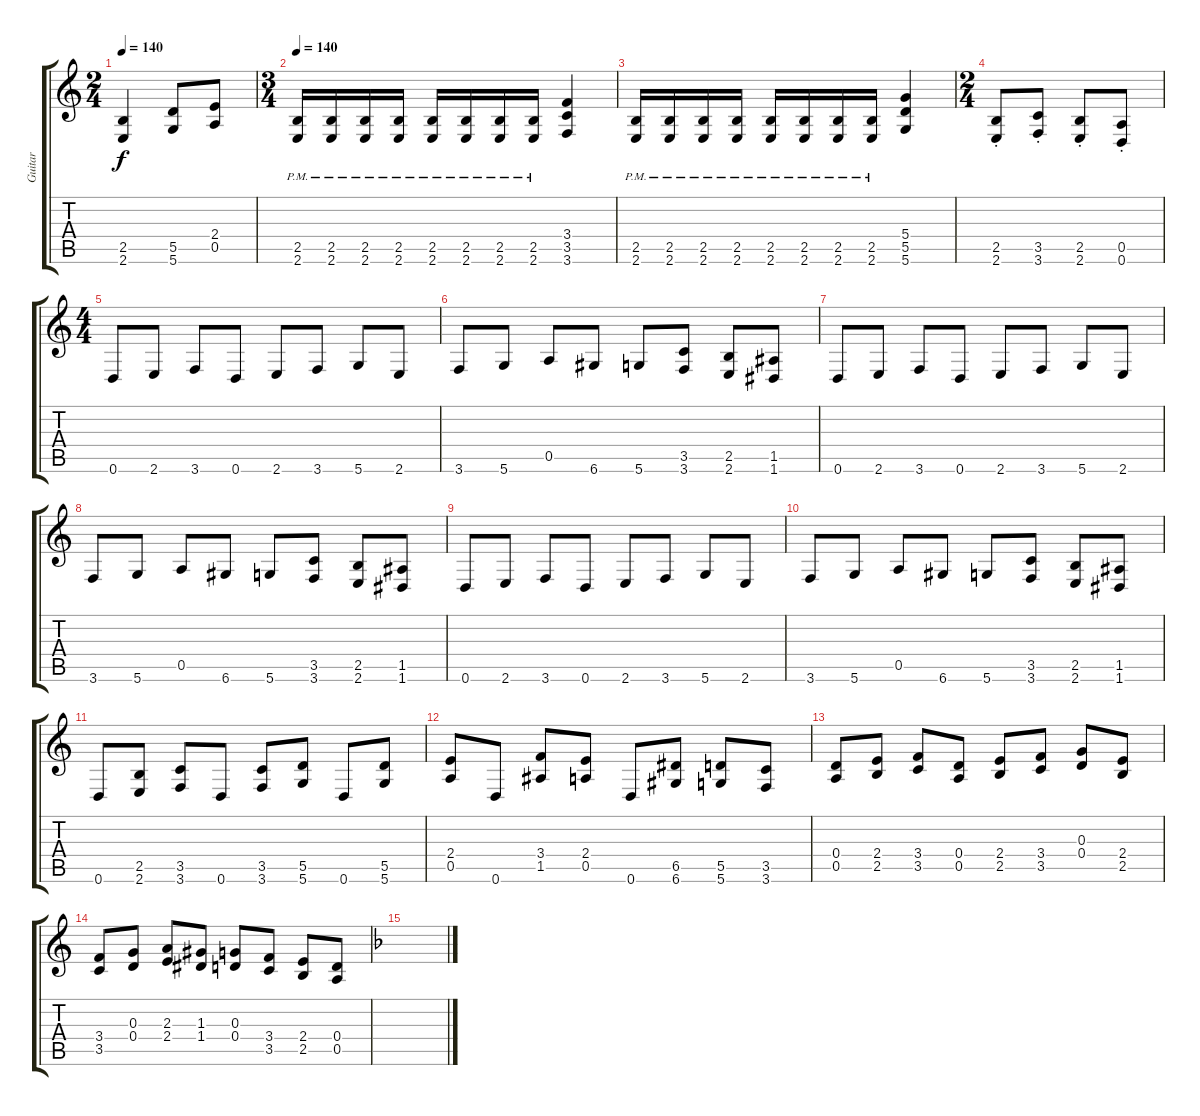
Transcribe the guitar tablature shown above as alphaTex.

\track ("Guitar" "Guitar") {instrument overdrivenguitar}
\staff {score tabs}
\tuning (E4 B3 G3 D3 A2 D2) {hide}
\ts (2 4)
\tempo 140
\clef g2
\ks aminor
(2.5 2.6).4{dy f} (5.5 5.6).8 (2.4 0.5).8 |
\ts (3 4)
\tempo 140
(2.5{pm} 2.6{pm}).16 (2.5{pm} 2.6{pm}).16 (2.5{pm} 2.6{pm}).16 (2.5{pm} 2.6{pm}).16 (2.5{pm} 2.6{pm}).16 (2.5{pm} 2.6{pm}).16 (2.5{pm} 2.6{pm}).16 (2.5{pm} 2.6{pm}).16 (3.4 3.5 3.6).4 |
(2.5{pm} 2.6{pm}).16 (2.5{pm} 2.6{pm}).16 (2.5{pm} 2.6{pm}).16 (2.5{pm} 2.6{pm}).16 (2.5{pm} 2.6{pm}).16 (2.5{pm} 2.6{pm}).16 (2.5{pm} 2.6{pm}).16 (2.5{pm} 2.6{pm}).16 (5.4 5.5 5.6).4 |
\ts (2 4)
(2.5{st} 2.6{st}).8 (3.5{st} 3.6{st}).8 (2.5{st} 2.6{st}).8 (0.5{st} 0.6{st}).8 |
\ts (4 4)
0.6.8 2.6.8 3.6.8 0.6.8 2.6.8 3.6.8 5.6.8 2.6.8 |
3.6.8 5.6.8 0.5.8 6.6.8 5.6.8 (3.5 3.6).8 (2.5 2.6).8 (1.5 1.6).8 |
0.6.8 2.6.8 3.6.8 0.6.8 2.6.8 3.6.8 5.6.8 2.6.8 |
3.6.8 5.6.8 0.5.8 6.6.8 5.6.8 (3.5 3.6).8 (2.5 2.6).8 (1.5 1.6).8 |
0.6.8 2.6.8 3.6.8 0.6.8 2.6.8 3.6.8 5.6.8 2.6.8 |
3.6.8 5.6.8 0.5.8 6.6.8 5.6.8 (3.5 3.6).8 (2.5 2.6).8 (1.5 1.6).8 |
0.6.8 (2.5 2.6).8 (3.5 3.6).8 0.6.8 (3.5 3.6).8 (5.5 5.6).8 0.6.8 (5.5 5.6).8 |
(2.4 0.5).8 0.6.8 (3.4 1.5).8 (2.4 0.5).8 0.6.8 (6.5 6.6).8 (5.5 5.6).8 (3.5 3.6).8 |
(0.4 0.5).8 (2.4 2.5).8 (3.4 3.5).8 (0.4 0.5).8 (2.4 2.5).8 (3.4 3.5).8 (0.3 0.4).8 (2.4 2.5).8 |
(3.4 3.5).8 (0.3 0.4).8 (2.3 2.4).8 (1.3 1.4).8 (0.3 0.4).8 (3.4 3.5).8 (2.4 2.5).8 (0.4 0.5).8 |
\ks dminor
